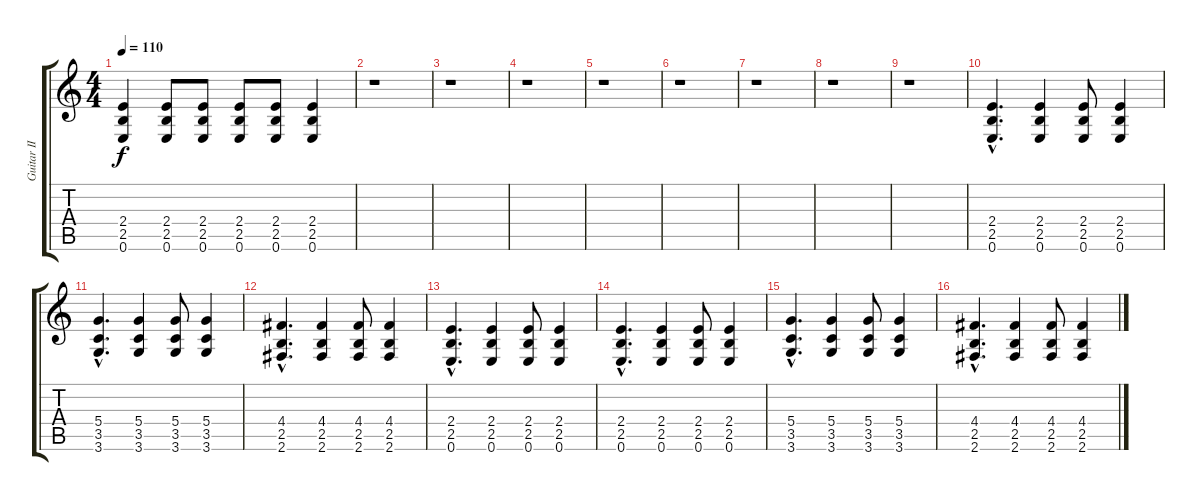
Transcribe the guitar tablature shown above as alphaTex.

\track ("Guitar II" "Guitar II") {instrument distortionguitar}
\staff {score tabs}
\tuning (E4 B3 G3 D3 A2 E2) {hide}
\ts (4 4)
\tempo 110
\clef g2
\ks c
(2.4 2.5 0.6).4{dy f} (2.4 2.5 0.6).8 (2.4 2.5 0.6).8 (2.4 2.5 0.6).8 (2.4 2.5 0.6).8 (2.4 2.5 0.6).4 |
r.1 |
r.1 |
r.1 |
r.1 |
r.1 |
r.1 |
r.1 |
r.1 |
(2.4{hac} 2.5{hac} 0.6{hac}).4{d} (2.4 2.5 0.6).4 (2.4 2.5 0.6).8 (2.4 2.5 0.6).4 |
(5.4{hac} 3.5{hac} 3.6{hac}).4{d} (5.4 3.5 3.6).4 (5.4 3.5 3.6).8 (5.4 3.5 3.6).4 |
(4.4{hac} 2.5{hac} 2.6{hac}).4{d} (4.4 2.5 2.6).4 (4.4 2.5 2.6).8 (4.4 2.5 2.6).4 |
(2.4{hac} 2.5{hac} 0.6{hac}).4{d} (2.4 2.5 0.6).4 (2.4 2.5 0.6).8 (2.4 2.5 0.6).4 |
(2.4{hac} 2.5{hac} 0.6{hac}).4{d} (2.4 2.5 0.6).4 (2.4 2.5 0.6).8 (2.4 2.5 0.6).4 |
(5.4{hac} 3.5{hac} 3.6{hac}).4{d} (5.4 3.5 3.6).4 (5.4 3.5 3.6).8 (5.4 3.5 3.6).4 |
(4.4{hac} 2.5{hac} 2.6{hac}).4{d} (4.4 2.5 2.6).4 (4.4 2.5 2.6).8 (4.4 2.5 2.6).4
